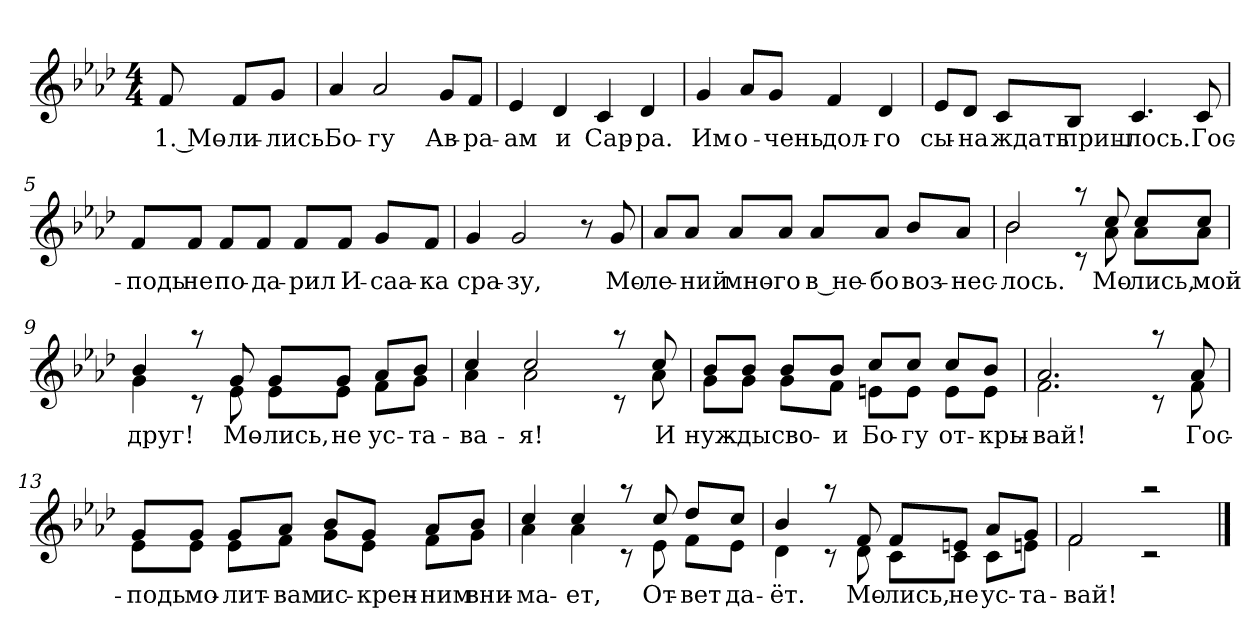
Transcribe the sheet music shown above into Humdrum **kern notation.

**kern	**text
*part1	*part1
*staff1	*staff1
*clefG2	*
*k[b-e-a-d-]	*
*f:	*
*M4/4	*
=	=
!	!LO:LY:b
8f/	1. Мо-
!	!LO:LY:b
8f/L	-ли-
!	!LO:LY:b
8g/J	-лись
=1	=1
!	!LO:LY:b
4a-/	Бо-
!	!LO:LY:b
2a-/	-гу
!	!LO:LY:b
8g/L	Ав-
!	!LO:LY:b
8f/J	-ра-
=2	=2
!	!LO:LY:b
4e-/	-ам
!	!LO:LY:b
4d-/	и
!	!LO:LY:b
4c/	Сар-
!	!LO:LY:b
4d-/	-ра.
=3	=3
!	!LO:LY:b
4g/	Им
!	!LO:LY:b
8a-/L	о-
!	!LO:LY:b
8g/J	-чень
!	!LO:LY:b
4f/	дол-
!	!LO:LY:b
4d-/	-го
!!LO:LB:g=z
=4	=4
!	!LO:LY:b
8e-/L	сы-
!	!LO:LY:b
8d-/J	-на
!	!LO:LY:b
8c/L	ждать
!	!LO:LY:b
8B-/J	приш-
!	!LO:LY:b
4.c/	-лось.
!	!LO:LY:b
8c/	Гос-
=5	=5
!	!LO:LY:b
8f/L	-подь
!	!LO:LY:b
8f/J	не
!	!LO:LY:b
8f/L	по-
!	!LO:LY:b
8f/J	-да-
!	!LO:LY:b
8f/L	-рил
!	!LO:LY:b
8f/J	И-
!	!LO:LY:b
8g/L	-саа-
!	!LO:LY:b
8f/J	-ка
=6	=6
!	!LO:LY:b
4g/	сра-
!	!LO:LY:b
2g/	-зу,
8r	.
!	!LO:LY:b
8g/	Мо-
!!LO:LB:g=z
=7	=7
!	!LO:LY:b
8a-/L	-ле-
!	!LO:LY:b
8a-/J	-ний
!	!LO:LY:b
8a-/L	мно-
!	!LO:LY:b
8a-/J	-го
!	!LO:LY:b
8a-/L	в не-
!	!LO:LY:b
8a-/J	-бо
!	!LO:LY:b
8b-/L	воз-
!	!LO:LY:b
8a-/J	-нес-
=8	=8
!	!LO:LY:b
*^	*
2b-/	2b-\	-лось.
8raa	8rc	.
!	!	!LO:LY:b
8cc/	8a-\	Мо-
!	!	!LO:LY:b
8cc/L	8a-\L	-лись,
!	!	!LO:LY:b
8cc/J	8a-\J	мой
=9	=9	=9
!	!	!LO:LY:b
4b-/	4g\	друг!
8raa	8rc	.
!	!	!LO:LY:b
8g/	8e-\	Мо-
!	!	!LO:LY:b
8g/L	8e-\L	-лись,
!	!	!LO:LY:b
8g/J	8e-\J	не
!	!	!LO:LY:b
8a-/L	8f\L	ус-
!	!	!LO:LY:b
8b-/J	8g\J	-та-
!!LO:LB:g=z	!!
=10	=10	=10
!	!	!LO:LY:b
4cc/	4a-\	-ва-
!	!	!LO:LY:b
2cc/	2a-\	-я!
8raa	8rc	.
!	!	!LO:LY:b
8cc/	8a-\	И
=11	=11	=11
!	!	!LO:LY:b
8b-/L	8g\L	нуж-
!	!	!LO:LY:b
8b-/J	8g\J	-ды
!	!	!LO:LY:b
8b-/L	8g\L	сво-
!	!	!LO:LY:b
8b-/J	8f\J	-и
!	!	!LO:LY:b
8cc/L	8en\L	Бо-
!	!	!LO:LY:b
8cc/J	8e\J	-гу
!	!	!LO:LY:b
8cc/L	8e\L	от-
!	!	!LO:LY:b
8b-/J	8e\J	-кры-
=12	=12	=12
!	!	!LO:LY:b
2.a-/	2.f\	-вай!
8raa	8rc	.
!	!	!LO:LY:b
8a-/	8f\	Гос-
!!LO:LB:g=z	!!
=13	=13	=13
!	!	!LO:LY:b
8g/L	8e-\L	-подь
!	!	!LO:LY:b
8g/J	8e-\J	мо-
!	!	!LO:LY:b
8g/L	8e-\L	-лит-
!	!	!LO:LY:b
8a-/J	8f\J	-вам
!	!	!LO:LY:b
8b-/L	8g\L	ис-
!	!	!LO:LY:b
8g/J	8e-\J	-крен-
!	!	!LO:LY:b
8a-/L	8f\L	-ним
!	!	!LO:LY:b
8b-/J	8g\J	вни-
=14	=14	=14
!	!	!LO:LY:b
4cc/	4a-\	-ма-
!	!	!LO:LY:b
4cc/	4a-\	-ет,
8raa	8rc	.
!	!	!LO:LY:b
8cc/	8e-\	От-
!	!	!LO:LY:b
8dd-/L	8f\L	-вет
!	!	!LO:LY:b
8cc/J	8e-\J	да-
=15	=15	=15
!	!	!LO:LY:b
4b-/	4d-\	-ёт.
8raa	8rc	.
!	!	!LO:LY:b
8f/	8d-\	Мо-
!	!	!LO:LY:b
8f/L	8c\L	-лись,
!	!	!LO:LY:b
8en/J	8c\J	не
!	!	!LO:LY:b
8a-/L	8c\L	ус-
!	!	!LO:LY:b
8g/J	8en\J	-та-
=16	=16	=16
!	!	!LO:LY:b
2f/	2f\	-вай!
2raa	2rc	.
*v	*v	*
==	==
*-	*-
